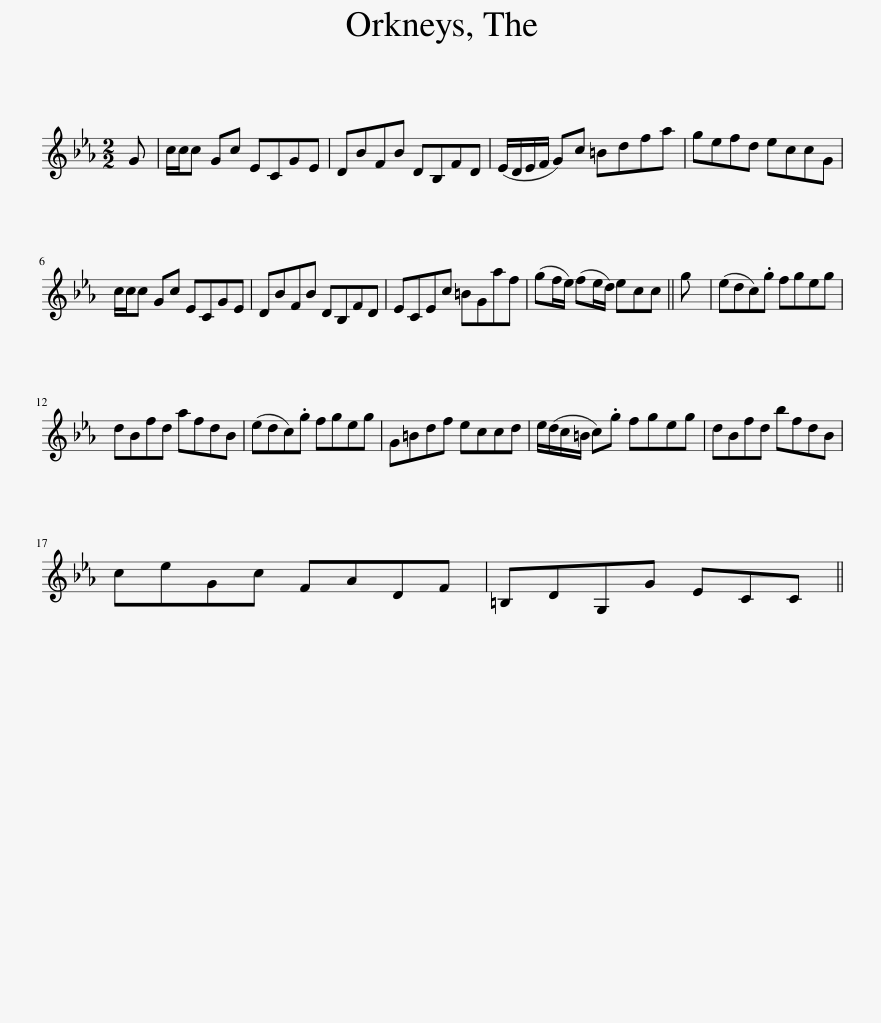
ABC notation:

X:1
L:1/8
M:2/2
I:linebreak $
K:Cmin
V:1 treble
V:1
 G | c/c/c Gc ECGE | DBFB DB,FD | (E/D/E/F/ G)c =Bdfa | gefd eccG |$ %5
 c/c/c Gc ECGE | DBFB DB,FD | ECEc =BGaf | (gf/e/) (fe/d/) ecc || g | %10
 (edc).g fgeg |$ dBfd afdB | (edc).g fgeg | G=Bdf eccd | e/(d/c/=B/ c).g fgeg | %15
 dBfd bfdB |$ ceGc FADF | =B,DG,G ECC || %18
